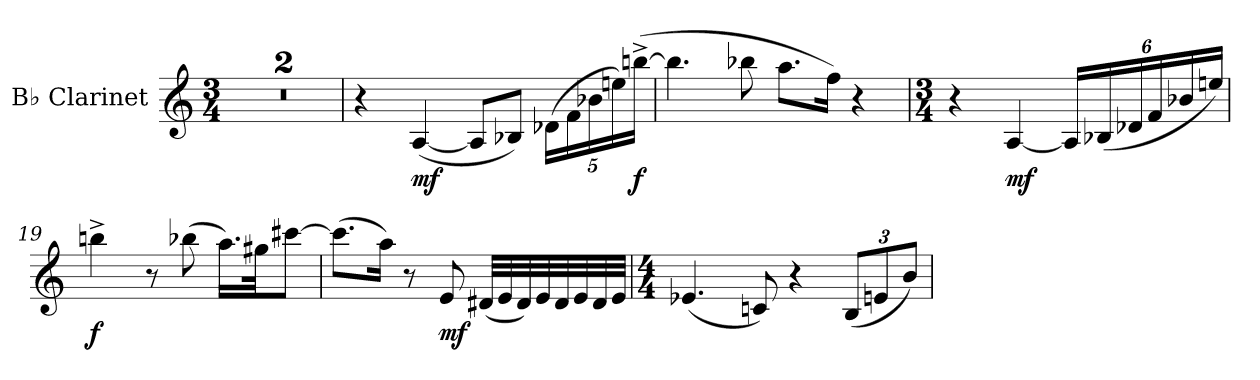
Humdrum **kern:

**kern	**dynam
*part1	*part1
*staff1	*staff1
*I"B♭ Clarinet	*
*I'B♭ Cl.	*
*clefG2	*
*ITrd1c2	*
*k[b-e-]	*
!!LO:TX:omd:t=Largo  = 52
*M3/4	*
*MM46	*
=1	=1
2.ryy	.
=10	=10
2.ryy	.
=16	=16
4r	.
!	!LO:DY:b
(<[4G/	mf
8G/L]	.
8A-X/J)	.
*Xbrackettup	*
(>20c-X\LL	.
20e-\	.
20a-X\	.
20ddn\)	.
!	!LO:DY:b
(>[20aan^\JJ	f
=17	=17
4.aa\]	.
8aa-X\	.
8.gg\L	.
16ee-\Jk)	.
4r	.
!!LO:LB:g=z
=18	=18
*M3/4	*
4r	.
!	!LO:DY:b
[4G/	mf
24G/LL]	.
(<24A-X/	.
24c-X/	.
24e-/	.
24a-X/	.
24ddn/JJ)	.
=19	=19
!	!LO:DY:b
4aan^\	f
8r	.
(>8aa-X\	.
16.gg\LL)	.
32ff#X\Jk	.
[8bbn\J	.
=20	=20
(>8.bb\L]	.
16gg\Jk)	.
8r	.
!	!LO:DY:b
8d/	mf
(<32c#X/LLL	.
32d/	.
32c#/)	.
32d/	.
32c#/	.
32d/	.
32c#/	.
32d/JJJ	.
!!LO:LB:g=z
=21	=21
*M4/4	*
(<4.d-X/	.
8B-X/)	.
4r	.
(<12A/L	.
12dn/	.
12a/J)	.
=	=
*-	*-
